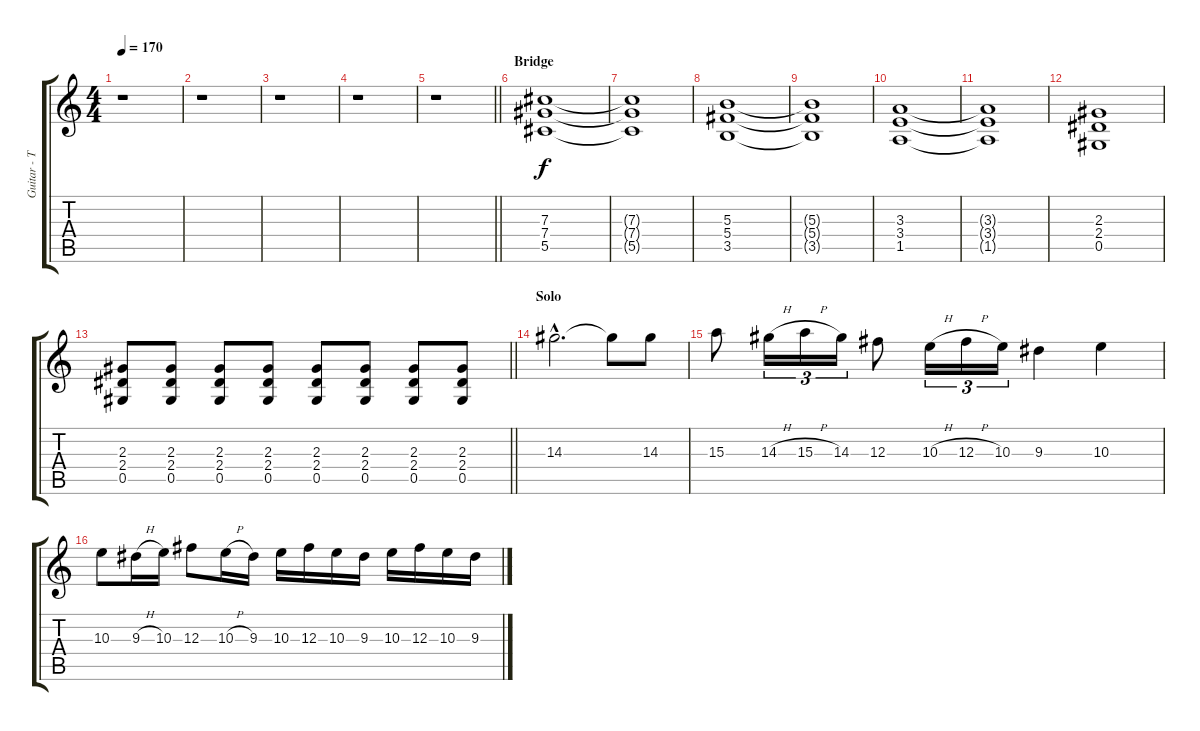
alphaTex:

\track ("Guitar - Thomas Youngblood" "Guitar - T") {instrument distortionguitar}
\staff {score tabs}
\tuning (Eb4 Bb3 Gb3 Db3 Ab2 Eb2) {hide}
\ts (4 4)
\tempo 170
\clef g2
\ks c
r.1{dy f} |
r.1 |
r.1 |
r.1 |
\barLineRight lightlight
r.1 |
\section ("" "Bridge")
(7.3 7.4 5.5).1{volume 13} |
(7.3{t} 7.4{t} 5.5{t}).1 |
(5.3 5.4 3.5).1 |
(5.3{t} 5.4{t} 3.5{t}).1 |
(3.3 3.4 1.5).1 |
(3.3{t} 3.4{t} 1.5{t}).1 |
(2.3 2.4 0.5).1 |
\barLineRight lightlight
(2.3 2.4 0.5).8 (2.3 2.4 0.5).8 (2.3 2.4 0.5).8 (2.3 2.4 0.5).8 (2.3 2.4 0.5).8 (2.3 2.4 0.5).8 (2.3 2.4 0.5).8 (2.3 2.4 0.5).8 |
\section ("" "Solo")
14.3{hac}.2{d volume 15} 14.3{t}.8 14.3.8 |
15.3.8 14.3{h}.16{tu (3 2)} 15.3{h}.16{tu (3 2)} 14.3.16{tu (3 2)} 12.3.8 10.3{h}.16{tu (3 2)} 12.3{h}.16{tu (3 2)} 10.3.16{tu (3 2)} 9.3.4 10.3.4 |
10.3.8 9.3{h}.16 10.3.16 12.3.8 10.3{h}.16 9.3.16 10.3.16 12.3.16 10.3.16 9.3.16 10.3.16 12.3.16 10.3.16 9.3.16
